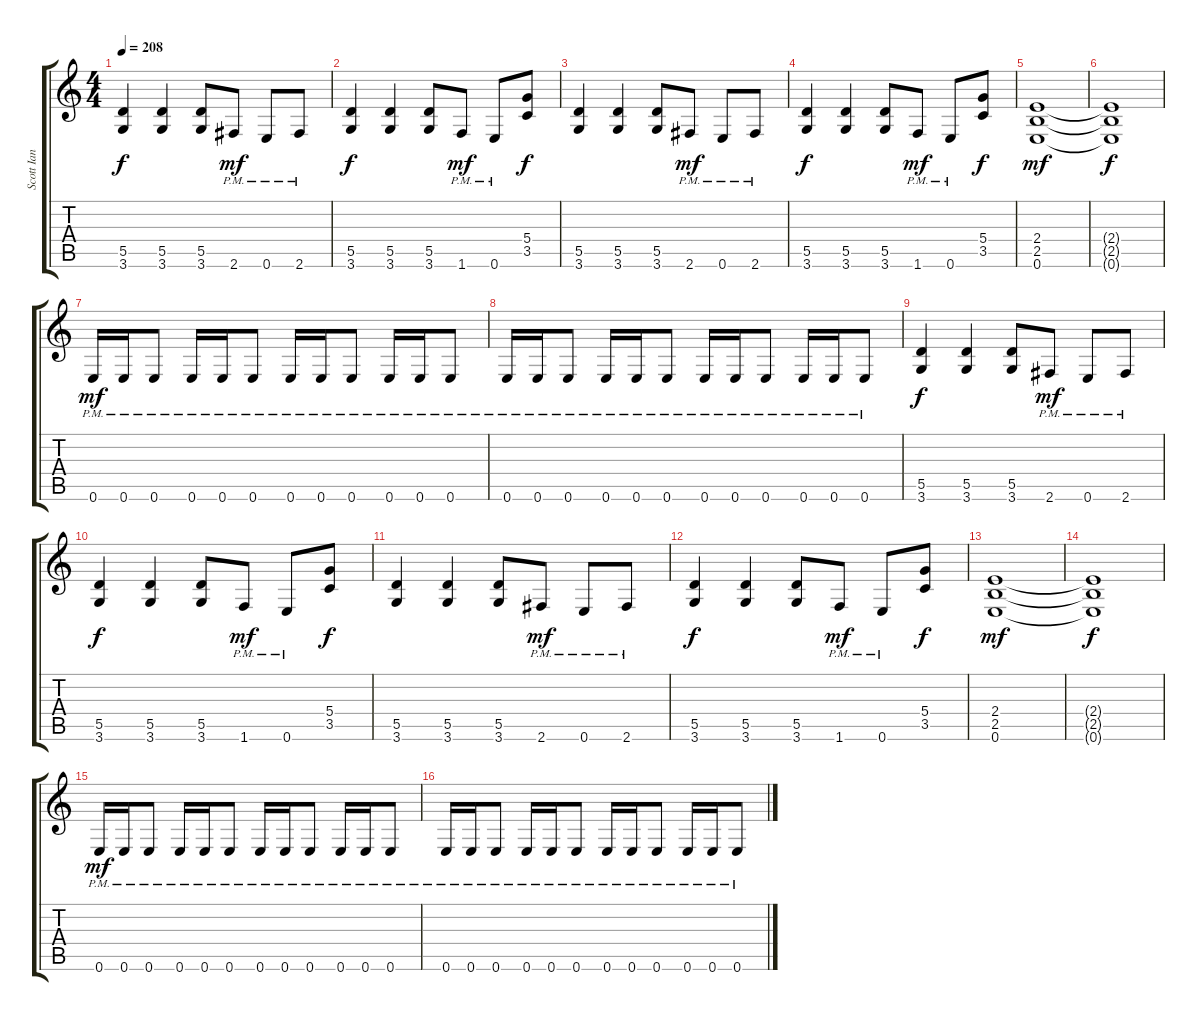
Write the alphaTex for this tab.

\track ("Scott Ian" "Scott Ian") {instrument distortionguitar}
\staff {score tabs}
\tuning (E4 B3 G3 D3 A2 E2) {hide}
\ts (4 4)
\tempo 208
\clef g2
\ks c
(5.5 3.6).4{dy f} (5.5 3.6).4 (5.5 3.6).8 2.6{pm}.8{dy mf} 0.6{pm}.8 2.6{pm}.8 |
(5.5 3.6).4{dy f} (5.5 3.6).4 (5.5 3.6).8 1.6{pm}.8{dy mf} 0.6{pm}.8 (5.4 3.5).8{dy f} |
(5.5 3.6).4 (5.5 3.6).4 (5.5 3.6).8 2.6{pm}.8{dy mf} 0.6{pm}.8 2.6{pm}.8 |
(5.5 3.6).4{dy f} (5.5 3.6).4 (5.5 3.6).8 1.6{pm}.8{dy mf} 0.6{pm}.8 (5.4 3.5).8{dy f} |
(2.4 2.5 0.6).1{dy mf} |
(2.4{t} 2.5{t} 0.6{t}).1{dy f} |
0.6{pm}.16{dy mf} 0.6{pm}.16 0.6{pm}.8 0.6{pm}.16 0.6{pm}.16 0.6{pm}.8 0.6{pm}.16 0.6{pm}.16 0.6{pm}.8 0.6{pm}.16 0.6{pm}.16 0.6{pm}.8 |
0.6{pm}.16 0.6{pm}.16 0.6{pm}.8 0.6{pm}.16 0.6{pm}.16 0.6{pm}.8 0.6{pm}.16 0.6{pm}.16 0.6{pm}.8 0.6{pm}.16 0.6{pm}.16 0.6{pm}.8 |
(5.5 3.6).4{dy f} (5.5 3.6).4 (5.5 3.6).8 2.6{pm}.8{dy mf} 0.6{pm}.8 2.6{pm}.8 |
(5.5 3.6).4{dy f} (5.5 3.6).4 (5.5 3.6).8 1.6{pm}.8{dy mf} 0.6{pm}.8 (5.4 3.5).8{dy f} |
(5.5 3.6).4 (5.5 3.6).4 (5.5 3.6).8 2.6{pm}.8{dy mf} 0.6{pm}.8 2.6{pm}.8 |
(5.5 3.6).4{dy f} (5.5 3.6).4 (5.5 3.6).8 1.6{pm}.8{dy mf} 0.6{pm}.8 (5.4 3.5).8{dy f} |
(2.4 2.5 0.6).1{dy mf} |
(2.4{t} 2.5{t} 0.6{t}).1{dy f} |
0.6{pm}.16{dy mf} 0.6{pm}.16 0.6{pm}.8 0.6{pm}.16 0.6{pm}.16 0.6{pm}.8 0.6{pm}.16 0.6{pm}.16 0.6{pm}.8 0.6{pm}.16 0.6{pm}.16 0.6{pm}.8 |
0.6{pm}.16 0.6{pm}.16 0.6{pm}.8 0.6{pm}.16 0.6{pm}.16 0.6{pm}.8 0.6{pm}.16 0.6{pm}.16 0.6{pm}.8 0.6{pm}.16 0.6{pm}.16 0.6{pm}.8
